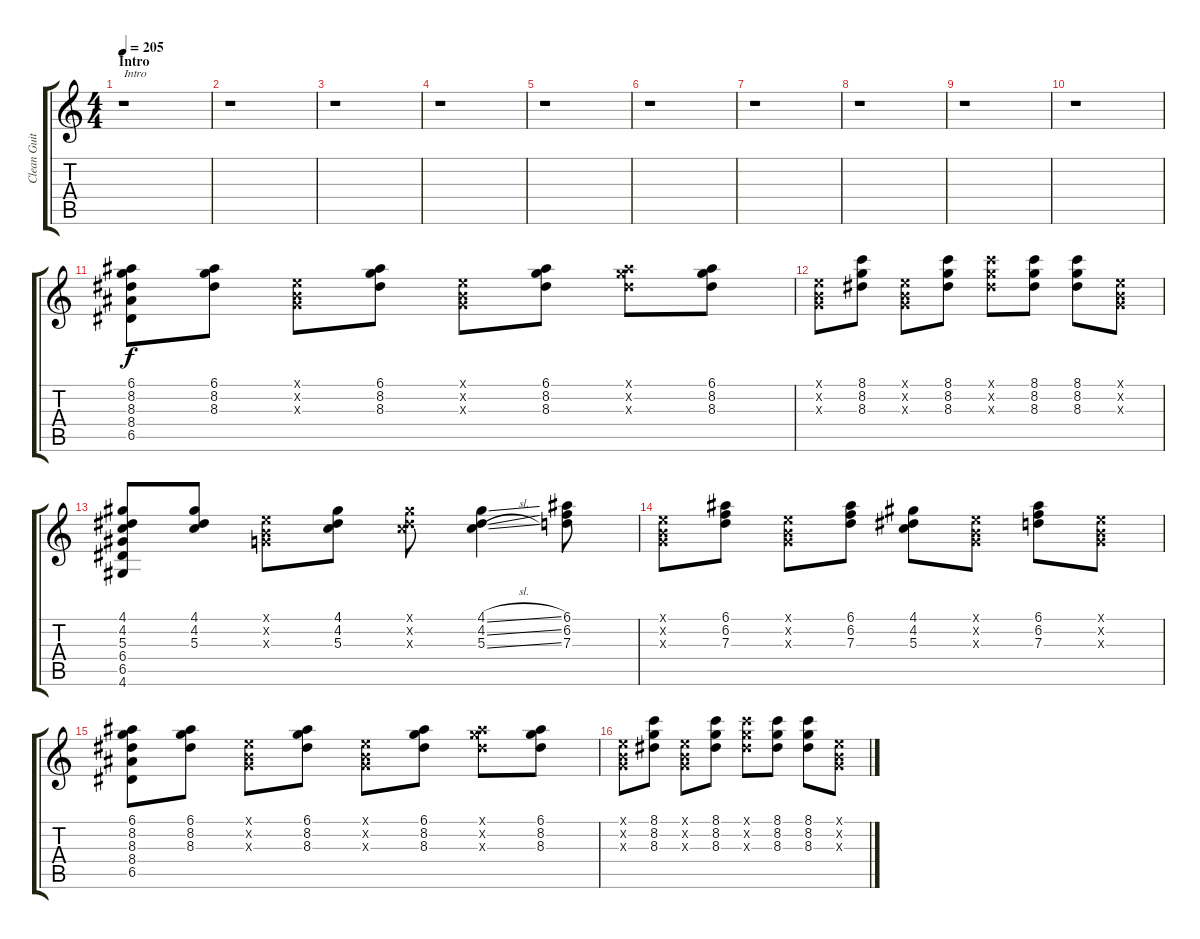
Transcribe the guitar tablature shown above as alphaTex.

\track ("Clean Guitar" "Clean Guit") {instrument electricguitarjazz}
\staff {score tabs}
\tuning (E4 B3 G3 D3 A2 E2) {hide}
\ts (4 4)
\section ("" "Intro")
\tempo 205
\clef g2
\ks c
r.1{txt "Intro" dy f instrument electricguitarjazz} |
r.1 |
r.1 |
r.1 |
r.1 |
r.1 |
r.1 |
r.1 |
r.1 |
r.1 |
(6.1 8.2 8.3 8.4 6.5).8 (6.1 8.2 8.3).8 (0.1{x} 0.2{x} 0.3{x}).8 (6.1 8.2 8.3).8 (0.1{x} 0.2{x} 0.3{x}).8 (6.1 8.2 8.3).8 (6.1{x} 8.2{x} 8.3{x}).8 (6.1 8.2 8.3).8 |
(0.1{x} 0.2{x} 0.3{x}).8 (8.1 8.2 8.3).8 (0.1{x} 0.2{x} 0.3{x}).8 (8.1 8.2 8.3).8 (8.1{x} 8.2{x} 8.3{x}).8 (8.1 8.2 8.3).8 (8.1 8.2 8.3).8 (0.1{x} 0.2{x} 0.3{x}).8 |
(4.1 4.2 5.3 6.4 6.5 4.6).8 (4.1 4.2 5.3).8 (0.1{x} 0.2{x} 0.3{x}).8 (4.1 4.2 5.3).8 (4.1{x} 4.2{x} 5.3{x}).8 (4.1{sl} 4.2{sl} 5.3{sl}).4 (6.1 6.2 7.3).8 |
(0.1{x} 0.2{x} 0.3{x}).8 (6.1 6.2 7.3).8 (0.1{x} 0.2{x} 0.3{x}).8 (6.1 6.2 7.3).8 (4.1 4.2 5.3).8 (0.1{x} 0.2{x} 0.3{x}).8 (6.1 6.2 7.3).8 (0.1{x} 0.2{x} 0.3{x}).8 |
(6.1 8.2 8.3 8.4 6.5).8 (6.1 8.2 8.3).8 (0.1{x} 0.2{x} 0.3{x}).8 (6.1 8.2 8.3).8 (0.1{x} 0.2{x} 0.3{x}).8 (6.1 8.2 8.3).8 (6.1{x} 8.2{x} 8.3{x}).8 (6.1 8.2 8.3).8 |
(0.1{x} 0.2{x} 0.3{x}).8 (8.1 8.2 8.3).8 (0.1{x} 0.2{x} 0.3{x}).8 (8.1 8.2 8.3).8 (8.1{x} 8.2{x} 8.3{x}).8 (8.1 8.2 8.3).8 (8.1 8.2 8.3).8 (0.1{x} 0.2{x} 0.3{x}).8
